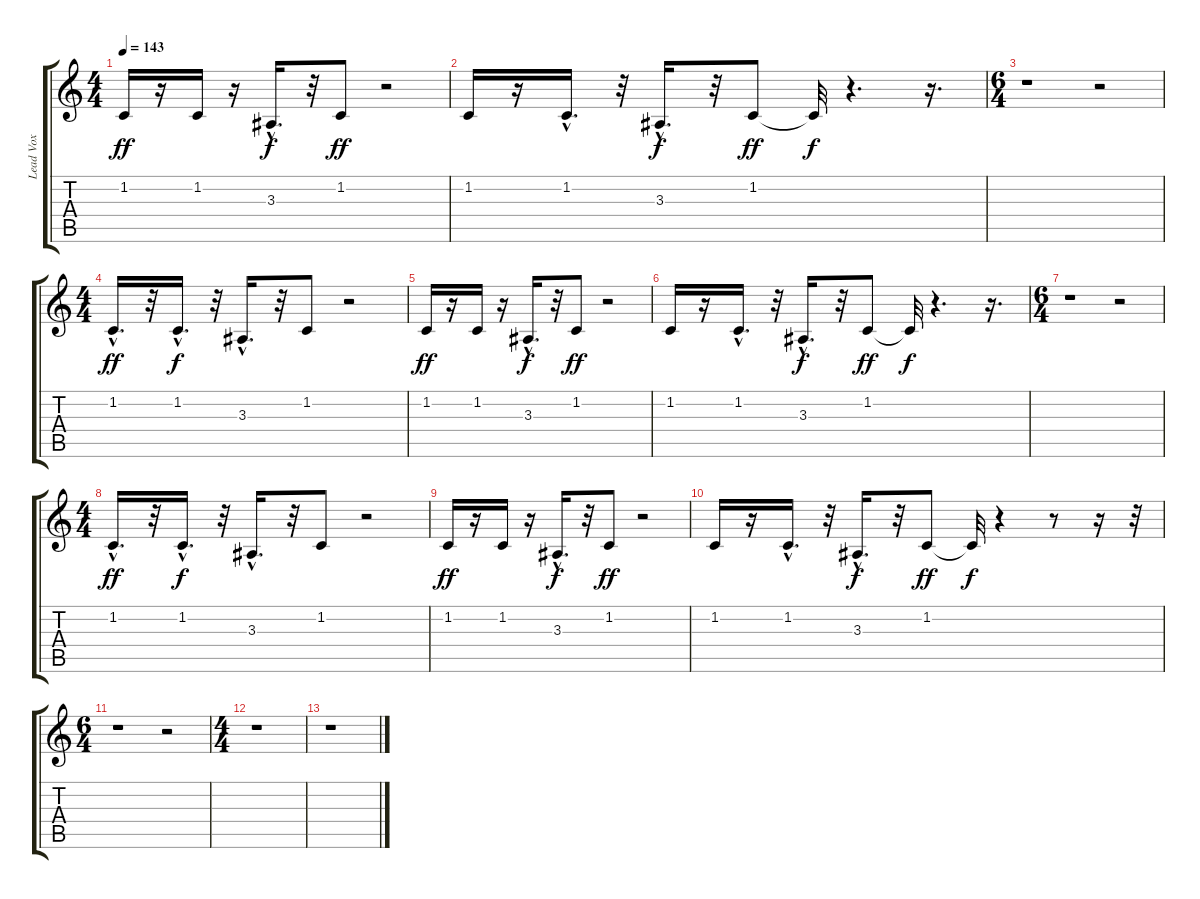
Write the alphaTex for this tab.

\track ("Lead Vox" "Lead Vox") {instrument voiceoohs}
\staff {score tabs}
\tuning (E4 B3 G3 D3 A2 E2) {hide}
\ts (4 4)
\tempo 143
\clef g2
\ks c
1.2.16{dy ff} r.16 1.2.16 r.16 3.3{hac}.16{d dy f} r.32 1.2.8{dy ff} r.2 |
1.2.16 r.16 1.2{hac}.16{d} r.32 3.3{hac}.16{d dy f} r.32 1.2.8{dy ff} 1.2{t}.32{dy f} r.4{d} r.16{d} |
\ts (6 4)
r.1 r.2 |
\ts (4 4)
1.2{hac}.16{d dy ff} r.32 1.2{hac}.16{d dy f} r.32 3.3{hac}.16{d} r.32 1.2.8 r.2 |
1.2.16{dy ff} r.16 1.2.16 r.16 3.3{hac}.16{d dy f} r.32 1.2.8{dy ff} r.2 |
1.2.16 r.16 1.2{hac}.16{d} r.32 3.3{hac}.16{d dy f} r.32 1.2.8{dy ff} 1.2{t}.32{dy f} r.4{d} r.16{d} |
\ts (6 4)
r.1 r.2 |
\ts (4 4)
1.2{hac}.16{d dy ff} r.32 1.2{hac}.16{d dy f} r.32 3.3{hac}.16{d} r.32 1.2.8 r.2 |
1.2.16{dy ff} r.16 1.2.16 r.16 3.3{hac}.16{d dy f} r.32 1.2.8{dy ff} r.2 |
1.2.16 r.16 1.2{hac}.16{d} r.32 3.3{hac}.16{d dy f} r.32 1.2.8{dy ff} 1.2{t}.32{dy f} r.4 r.8 r.16 r.32 |
\ts (6 4)
r.1 r.2 |
\ts (4 4)
r.1 |
r.1
